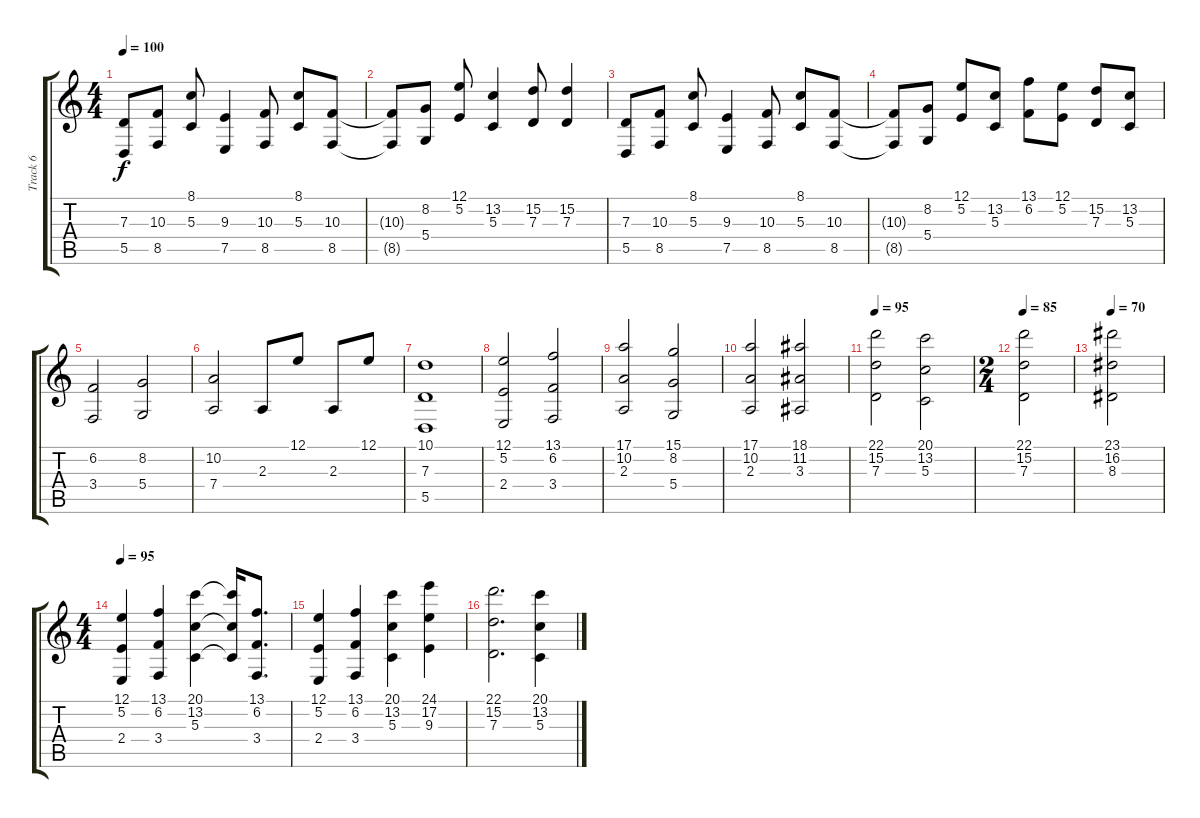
\track ("Track 6" "Track 6") {instrument stringensemble1}
\staff {score tabs}
\tuning (E4 B3 G3 D3 A2 E2) {hide}
\ts (4 4)
\tempo 100
\clef g2
\ks c
(7.3 5.5).8{dy f} (10.3 8.5).8 (8.1 5.3).8 (9.3 7.5).4 (10.3 8.5).8 (8.1 5.3).8 (10.3 8.5).8 |
(10.3{t} 8.5{t}).8 (8.2 5.4).8 (12.1 5.2).8 (13.2 5.3).4 (15.2 7.3).8 (15.2 7.3).4 |
(7.3 5.5).8 (10.3 8.5).8 (8.1 5.3).8 (9.3 7.5).4 (10.3 8.5).8 (8.1 5.3).8 (10.3 8.5).8 |
(10.3{t} 8.5{t}).8 (8.2 5.4).8 (12.1 5.2).8 (13.2 5.3).8 (13.1 6.2).8 (12.1 5.2).8 (15.2 7.3).8 (13.2 5.3).8 |
(6.2 3.4).2 (8.2 5.4).2 |
(10.2 7.4).2 2.3.8 12.1.8 2.3.8 12.1.8 |
(10.1 7.3 5.5).1 |
(12.1 5.2 2.4).2 (13.1 6.2 3.4).2 |
(17.1 10.2 2.3).2 (15.1 8.2 5.4).2 |
(17.1 10.2 2.3).2 (18.1 11.2 3.3).2 |
\tempo 95
(22.1 15.2 7.3).2 (20.1 13.2 5.3).2 |
\ts (2 4)
\tempo 85
(22.1 15.2 7.3).2 |
\tempo 70
(23.1 16.2 8.3).2 |
\ts (4 4)
\tempo 95
(12.1 5.2 2.4).4 (13.1 6.2 3.4).4 (20.1 13.2 5.3).4 (20.1{t} 13.2{t} 5.3{t}).16 (13.1 6.2 3.4).8{d} |
(12.1 5.2 2.4).4 (13.1 6.2 3.4).4 (20.1 13.2 5.3).4 (24.1 17.2 9.3).4 |
(22.1 15.2 7.3).2{d} (20.1 13.2 5.3).4
